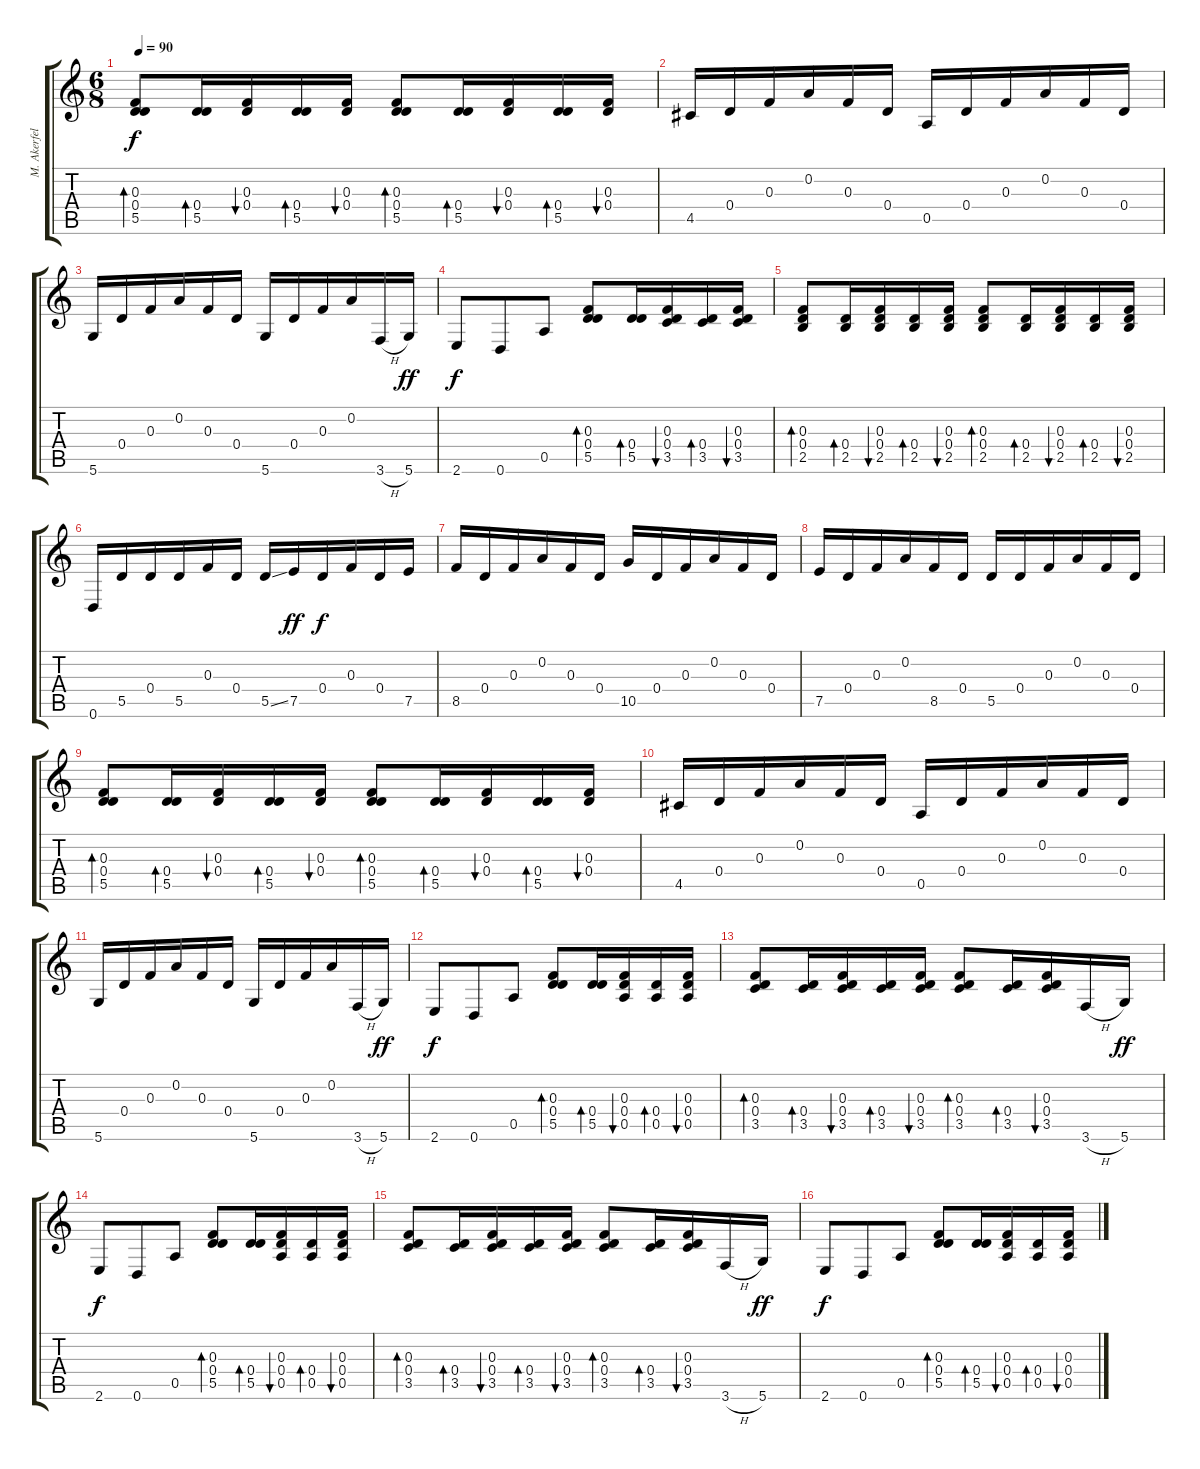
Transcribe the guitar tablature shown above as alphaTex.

\track ("M. Akerfeldt (Acoustic)" "M. Akerfel") {instrument acousticguitarsteel}
\staff {score tabs}
\tuning (E4 A3 F3 D3 A2 D2) {hide}
\ts (6 8)
\tempo 90
\clef g2
\ks c
(0.3 0.4 5.5).8{bd 60 dy f} (0.4 5.5).16{bd 60} (0.3 0.4).16{bu 60} (0.4 5.5).16{bd 60} (0.3 0.4).16{bu 60} (0.3 0.4 5.5).8{bd 60} (0.4 5.5).16{bd 60} (0.3 0.4).16{bu 60} (0.4 5.5).16{bd 60} (0.3 0.4).16{bu 60} |
4.5.16 0.4.16 0.3.16 0.2.16 0.3.16 0.4.16 0.5.16 0.4.16 0.3.16 0.2.16 0.3.16 0.4.16 |
5.6.16 0.4.16 0.3.16 0.2.16 0.3.16 0.4.16 5.6.16 0.4.16 0.3.16 0.2.16 3.6{h}.16 5.6.16{dy ff} |
2.6.8{dy f} 0.6.8 0.5.8 (0.3 0.4 5.5).8{bd 60} (0.4 5.5).16{bd 60} (0.3 0.4 3.5).16{bu 60} (0.4 3.5).16{bd 60} (0.3 0.4 3.5).16{bu 60} |
(0.3 0.4 2.5).8{bd 60} (0.4 2.5).16{bd 60} (0.3 0.4 2.5).16{bu 60} (0.4 2.5).16{bd 60} (0.3 0.4 2.5).16{bu 60} (0.3 0.4 2.5).8{bd 60} (0.4 2.5).16{bd 60} (0.3 0.4 2.5).16{bu 60} (0.4 2.5).16{bd 60} (0.3 0.4 2.5).16{bu 60} |
0.6.16 5.5.16 0.4.16 5.5.16 0.3.16 0.4.16 5.5{ss}.16 7.5.16{dy ff} 0.4.16{dy f} 0.3.16 0.4.16 7.5.16 |
8.5.16 0.4.16 0.3.16 0.2.16 0.3.16 0.4.16 10.5.16 0.4.16 0.3.16 0.2.16 0.3.16 0.4.16 |
7.5.16 0.4.16 0.3.16 0.2.16 8.5.16 0.4.16 5.5.16 0.4.16 0.3.16 0.2.16 0.3.16 0.4.16 |
(0.3 0.4 5.5).8{bd 60} (0.4 5.5).16{bd 60} (0.3 0.4).16{bu 60} (0.4 5.5).16{bd 60} (0.3 0.4).16{bu 60} (0.3 0.4 5.5).8{bd 60} (0.4 5.5).16{bd 60} (0.3 0.4).16{bu 60} (0.4 5.5).16{bd 60} (0.3 0.4).16{bu 60} |
4.5.16 0.4.16 0.3.16 0.2.16 0.3.16 0.4.16 0.5.16 0.4.16 0.3.16 0.2.16 0.3.16 0.4.16 |
5.6.16 0.4.16 0.3.16 0.2.16 0.3.16 0.4.16 5.6.16 0.4.16 0.3.16 0.2.16 3.6{h}.16 5.6.16{dy ff} |
2.6.8{dy f} 0.6.8 0.5.8 (0.3 0.4 5.5).8{bd 60} (0.4 5.5).16{bd 60} (0.3 0.4 0.5).16{bu 60} (0.4 0.5).16{bd 60} (0.3 0.4 0.5).16{bu 60} |
(0.3 0.4 3.5).8{bd 60} (0.4 3.5).16{bd 60} (0.3 0.4 3.5).16{bu 60} (0.4 3.5).16{bd 60} (0.3 0.4 3.5).16{bu 60} (0.3 0.4 3.5).8{bd 60} (0.4 3.5).16{bd 60} (0.3 0.4 3.5).16{bu 60} 3.6{h}.16 5.6.16{dy ff} |
2.6.8{dy f} 0.6.8 0.5.8 (0.3 0.4 5.5).8{bd 60} (0.4 5.5).16{bd 60} (0.3 0.4 0.5).16{bu 60} (0.4 0.5).16{bd 60} (0.3 0.4 0.5).16{bu 60} |
(0.3 0.4 3.5).8{bd 60} (0.4 3.5).16{bd 60} (0.3 0.4 3.5).16{bu 60} (0.4 3.5).16{bd 60} (0.3 0.4 3.5).16{bu 60} (0.3 0.4 3.5).8{bd 60} (0.4 3.5).16{bd 60} (0.3 0.4 3.5).16{bu 60} 3.6{h}.16 5.6.16{dy ff} |
2.6.8{dy f} 0.6.8 0.5.8 (0.3 0.4 5.5).8{bd 60} (0.4 5.5).16{bd 60} (0.3 0.4 0.5).16{bu 60} (0.4 0.5).16{bd 60} (0.3 0.4 0.5).16{bu 60}
